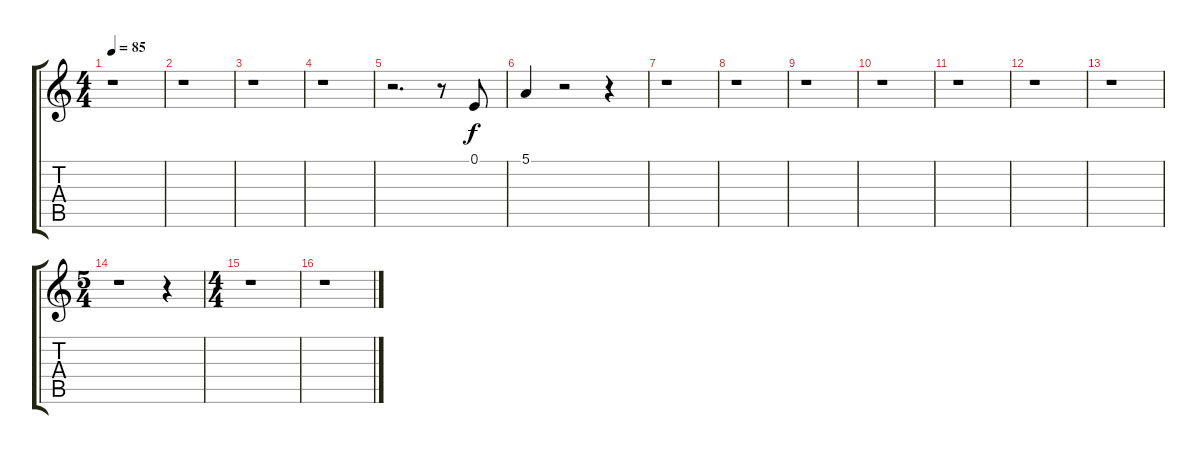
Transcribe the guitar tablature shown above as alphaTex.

\track "" {instrument orchestrahit}
\staff {score tabs}
\tuning (E4 B3 G3 D3 A2 E2) {hide}
\ts (4 4)
\tempo 85
\clef g2
\ks c
r.1{dy f} |
r.1 |
r.1 |
r.1 |
r.2{d} r.8 0.1.8 |
5.1.4 r.2 r.4 |
r.1 |
r.1 |
r.1 |
r.1 |
r.1 |
r.1 |
r.1 |
\ts (5 4)
r.1 r.4 |
\ts (4 4)
r.1 |
r.1
